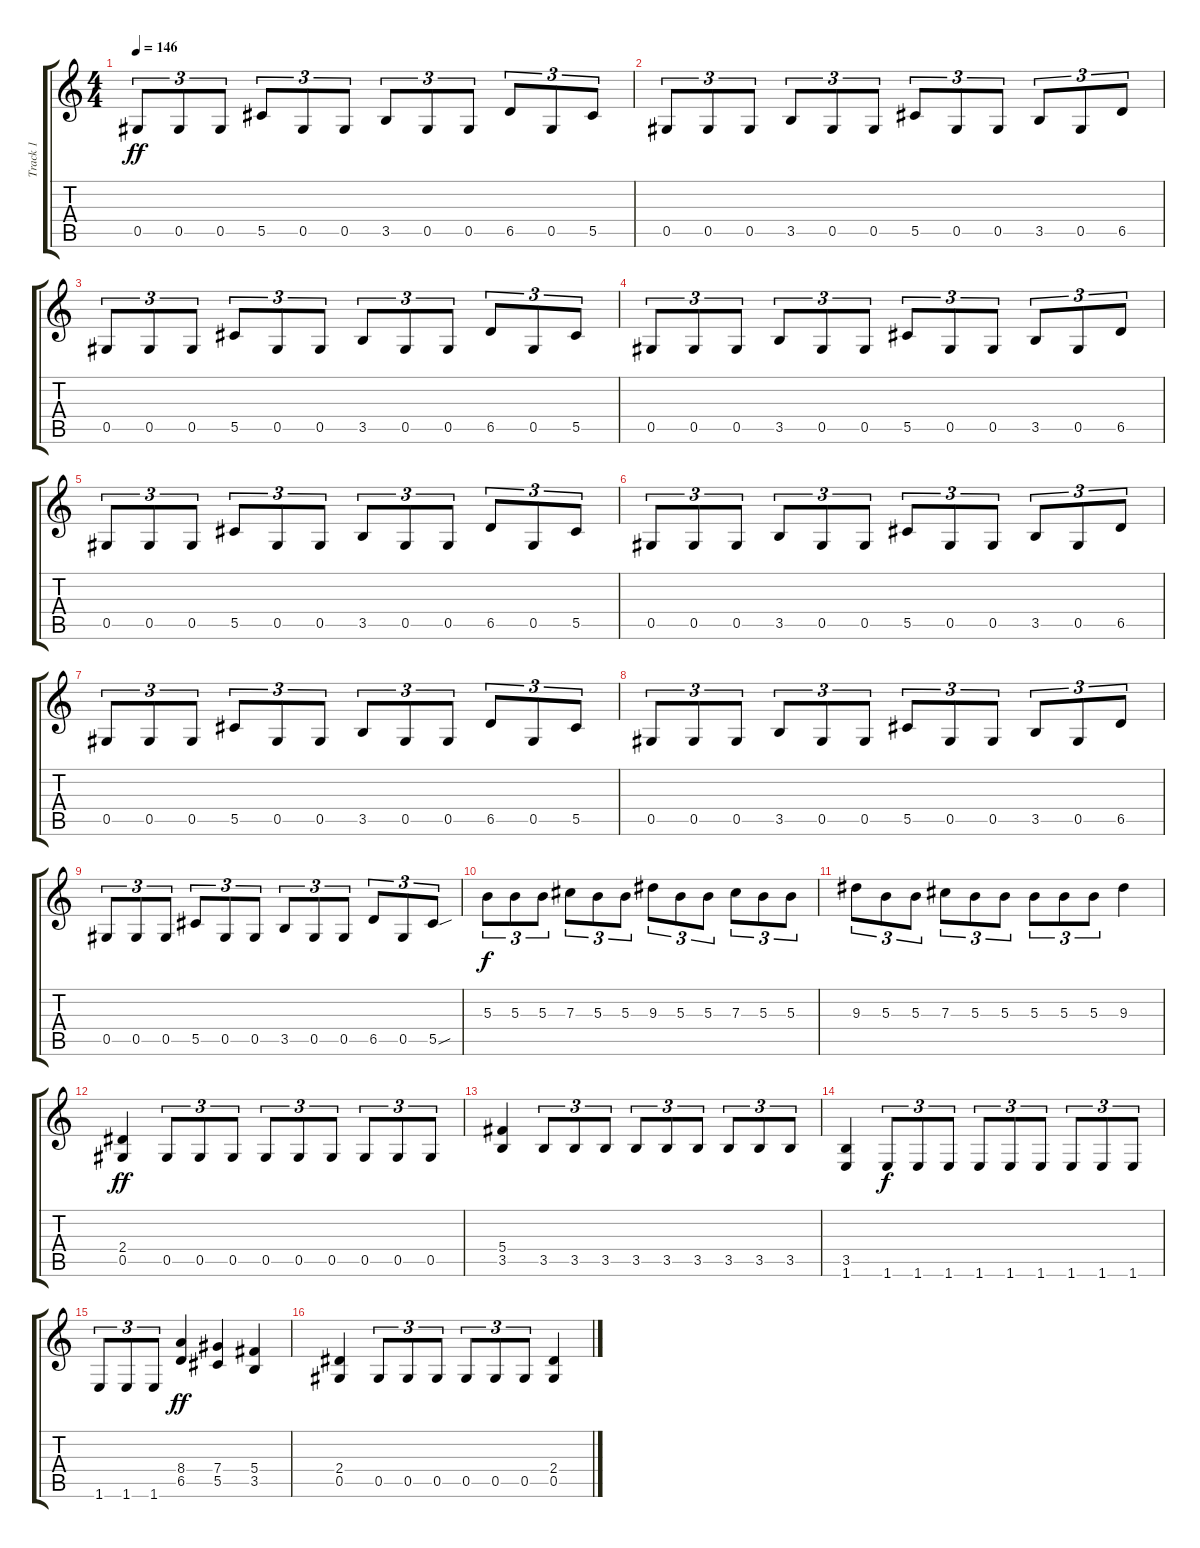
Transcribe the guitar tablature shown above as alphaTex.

\track ("Track 1" "Track 1") {instrument distortionguitar}
\staff {score tabs}
\tuning (Eb4 Bb3 Gb3 Db3 Ab2 Eb2) {hide}
\ts (4 4)
\tempo 146
\clef g2
\ks c
0.5.8{tu (3 2) dy ff} 0.5.8{tu (3 2)} 0.5.8{tu (3 2)} 5.5.8{tu (3 2)} 0.5.8{tu (3 2)} 0.5.8{tu (3 2)} 3.5.8{tu (3 2)} 0.5.8{tu (3 2)} 0.5.8{tu (3 2)} 6.5.8{tu (3 2)} 0.5.8{tu (3 2)} 5.5.8{tu (3 2)} |
0.5.8{tu (3 2)} 0.5.8{tu (3 2)} 0.5.8{tu (3 2)} 3.5.8{tu (3 2)} 0.5.8{tu (3 2)} 0.5.8{tu (3 2)} 5.5.8{tu (3 2)} 0.5.8{tu (3 2)} 0.5.8{tu (3 2)} 3.5.8{tu (3 2)} 0.5.8{tu (3 2)} 6.5.8{tu (3 2)} |
0.5.8{tu (3 2)} 0.5.8{tu (3 2)} 0.5.8{tu (3 2)} 5.5.8{tu (3 2)} 0.5.8{tu (3 2)} 0.5.8{tu (3 2)} 3.5.8{tu (3 2)} 0.5.8{tu (3 2)} 0.5.8{tu (3 2)} 6.5.8{tu (3 2)} 0.5.8{tu (3 2)} 5.5.8{tu (3 2)} |
0.5.8{tu (3 2)} 0.5.8{tu (3 2)} 0.5.8{tu (3 2)} 3.5.8{tu (3 2)} 0.5.8{tu (3 2)} 0.5.8{tu (3 2)} 5.5.8{tu (3 2)} 0.5.8{tu (3 2)} 0.5.8{tu (3 2)} 3.5.8{tu (3 2)} 0.5.8{tu (3 2)} 6.5.8{tu (3 2)} |
0.5.8{tu (3 2)} 0.5.8{tu (3 2)} 0.5.8{tu (3 2)} 5.5.8{tu (3 2)} 0.5.8{tu (3 2)} 0.5.8{tu (3 2)} 3.5.8{tu (3 2)} 0.5.8{tu (3 2)} 0.5.8{tu (3 2)} 6.5.8{tu (3 2)} 0.5.8{tu (3 2)} 5.5.8{tu (3 2)} |
0.5.8{tu (3 2)} 0.5.8{tu (3 2)} 0.5.8{tu (3 2)} 3.5.8{tu (3 2)} 0.5.8{tu (3 2)} 0.5.8{tu (3 2)} 5.5.8{tu (3 2)} 0.5.8{tu (3 2)} 0.5.8{tu (3 2)} 3.5.8{tu (3 2)} 0.5.8{tu (3 2)} 6.5.8{tu (3 2)} |
0.5.8{tu (3 2)} 0.5.8{tu (3 2)} 0.5.8{tu (3 2)} 5.5.8{tu (3 2)} 0.5.8{tu (3 2)} 0.5.8{tu (3 2)} 3.5.8{tu (3 2)} 0.5.8{tu (3 2)} 0.5.8{tu (3 2)} 6.5.8{tu (3 2)} 0.5.8{tu (3 2)} 5.5.8{tu (3 2)} |
0.5.8{tu (3 2)} 0.5.8{tu (3 2)} 0.5.8{tu (3 2)} 3.5.8{tu (3 2)} 0.5.8{tu (3 2)} 0.5.8{tu (3 2)} 5.5.8{tu (3 2)} 0.5.8{tu (3 2)} 0.5.8{tu (3 2)} 3.5.8{tu (3 2)} 0.5.8{tu (3 2)} 6.5.8{tu (3 2)} |
0.5.8{tu (3 2)} 0.5.8{tu (3 2)} 0.5.8{tu (3 2)} 5.5.8{tu (3 2)} 0.5.8{tu (3 2)} 0.5.8{tu (3 2)} 3.5.8{tu (3 2)} 0.5.8{tu (3 2)} 0.5.8{tu (3 2)} 6.5.8{tu (3 2)} 0.5.8{tu (3 2)} 5.5{sou}.8{tu (3 2)} |
5.3.8{tu (3 2) dy f} 5.3.8{tu (3 2)} 5.3.8{tu (3 2)} 7.3.8{tu (3 2)} 5.3.8{tu (3 2)} 5.3.8{tu (3 2)} 9.3.8{tu (3 2)} 5.3.8{tu (3 2)} 5.3.8{tu (3 2)} 7.3.8{tu (3 2)} 5.3.8{tu (3 2)} 5.3.8{tu (3 2)} |
9.3.8{tu (3 2)} 5.3.8{tu (3 2)} 5.3.8{tu (3 2)} 7.3.8{tu (3 2)} 5.3.8{tu (3 2)} 5.3.8{tu (3 2)} 5.3.8{tu (3 2)} 5.3.8{tu (3 2)} 5.3.8{tu (3 2)} 9.3.4 |
(2.4 0.5).4{dy ff} 0.5.8{tu (3 2)} 0.5.8{tu (3 2)} 0.5.8{tu (3 2)} 0.5.8{tu (3 2)} 0.5.8{tu (3 2)} 0.5.8{tu (3 2)} 0.5.8{tu (3 2)} 0.5.8{tu (3 2)} 0.5.8{tu (3 2)} |
(5.4 3.5).4 3.5.8{tu (3 2)} 3.5.8{tu (3 2)} 3.5.8{tu (3 2)} 3.5.8{tu (3 2)} 3.5.8{tu (3 2)} 3.5.8{tu (3 2)} 3.5.8{tu (3 2)} 3.5.8{tu (3 2)} 3.5.8{tu (3 2)} |
(3.5 1.6).4 1.6.8{tu (3 2) dy f} 1.6.8{tu (3 2)} 1.6.8{tu (3 2)} 1.6.8{tu (3 2)} 1.6.8{tu (3 2)} 1.6.8{tu (3 2)} 1.6.8{tu (3 2)} 1.6.8{tu (3 2)} 1.6.8{tu (3 2)} |
1.6.8{tu (3 2)} 1.6.8{tu (3 2)} 1.6.8{tu (3 2)} (8.4 6.5).4{dy ff} (7.4 5.5).4 (5.4 3.5).4 |
(2.4 0.5).4 0.5.8{tu (3 2)} 0.5.8{tu (3 2)} 0.5.8{tu (3 2)} 0.5.8{tu (3 2)} 0.5.8{tu (3 2)} 0.5.8{tu (3 2)} (2.4 0.5).4
